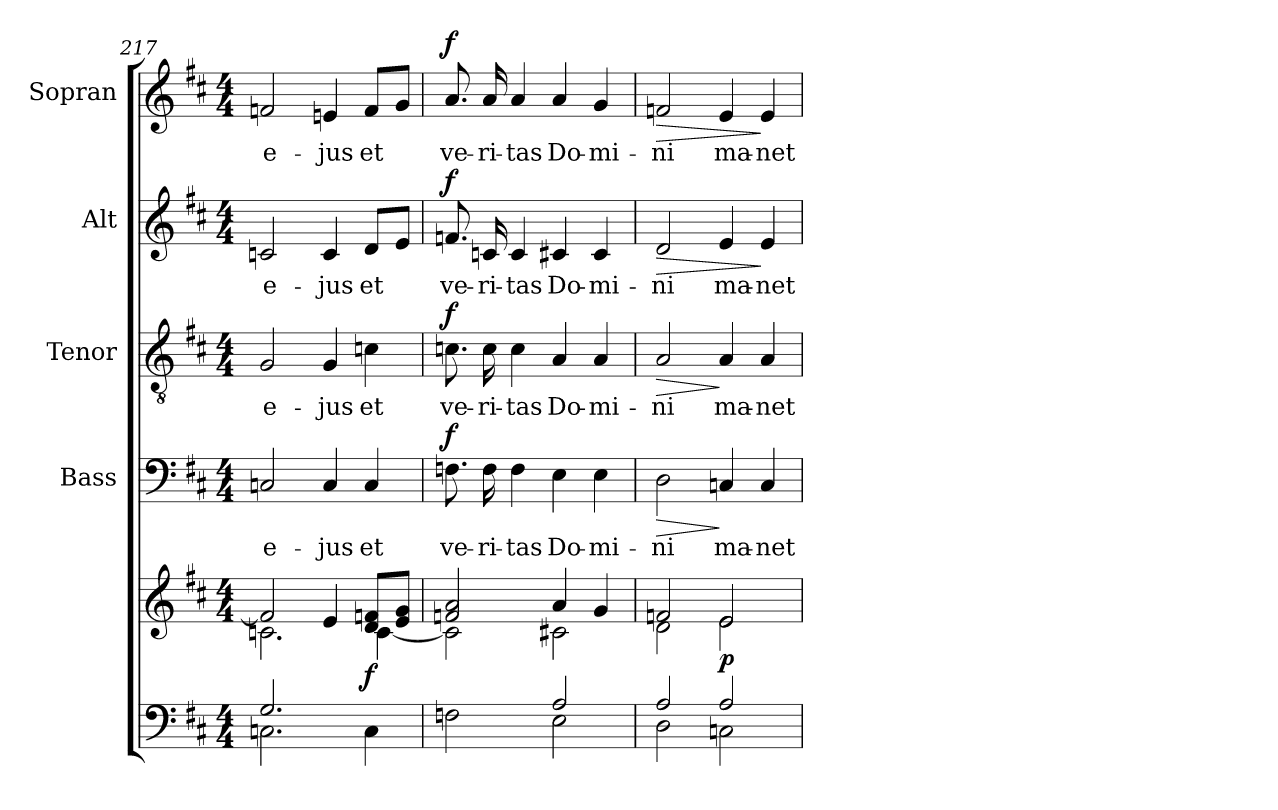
**kern	**kern	**dynam	**kern	**text	**dynam	**kern	**text	**dynam	**kern	**text	**dynam	**kern	**text	**dynam
*part5	*part5	*part5	*part4	*part4	*part4	*part3	*part3	*part3	*part2	*part2	*part2	*part1	*part1	*part1
*staff6	*staff5	*staff5/6	*staff4	*staff4	*staff4	*staff3	*staff3	*staff3	*staff2	*staff2	*staff2	*staff1	*staff1	*staff1
*	*	*	*I"Bass	*	*	*I"Tenor	*	*	*I"Alt	*	*	*I"Sopran	*	*
*	*	*	*I'B	*	*	*I'T	*	*	*I'A	*	*	*I'S	*	*
*clefF4	*clefG2	*	*clefF4	*	*	*clefGv2	*	*	*clefG2	*	*	*clefG2	*	*
*k[f#c#]	*k[f#c#]	*	*k[f#c#]	*	*	*k[f#c#]	*	*	*k[f#c#]	*	*	*k[f#c#]	*	*
*D:	*D:	*	*D:	*	*	*D:	*	*	*D:	*	*	*D:	*	*
*M4/4	*M4/4	*	*M4/4	*	*	*M4/4	*	*	*M4/4	*	*	*M4/4	*	*
=217	=217	=217	=217	=217	=217	=217	=217	=217	=217	=217	=217	=217	=217	=217
*^	*^	*	*	*	*	*	*	*	*	*	*	*	*	*
!	!	!	!	!	!	!LO:LY:b	!	!	!LO:LY:b	!	!	!LO:LY:b	!	!	!LO:LY:b	!
2.G/	2.Cn\	2f/]	2.cn\	.	2Cn/	e-	.	2G/	e-	.	2cn/	e-	.	2fn/	e-	.
!	!	!	!	!	!	!LO:LY:b	!	!	!LO:LY:b	!	!	!LO:LY:b	!	!	!LO:LY:b	!
.	.	4e/	.	.	4C/	-jus	.	4G/	-jus	.	4c/	-jus	.	4en/	-jus	.
!	!	!	!	!LO:DY:b	!	!LO:LY:b	!	!	!LO:LY:b	!	!	!LO:LY:b	!	!	!LO:LY:b	!
4ryy	4C\	8d/ 8fn/L	[<4c\	f	4C/	et	.	4cn\	et	.	8d/L	et	.	8f/L	et	.
.	.	8e/ 8g/J	.	.	.	.	.	.	.	.	8e/J	.	.	8g/J	.	.
=218	=218	=218	=218	=218	=218	=218	=218	=218	=218	=218	=218	=218	=218	=218	=218	=218
!	!	!	!	!	!	!LO:LY:b	!LO:DY:a	!	!LO:LY:b	!LO:DY:a	!	!LO:LY:b	!LO:DY:a	!	!LO:LY:b	!LO:DY:a
2ryy	2Fn\	2fn/ 2a/	2c\]	.	8.Fn\	ve-	f	8.cn\	ve-	f	8.fn/	ve-	f	8.a/	ve-	f
!	!	!	!	!	!	!LO:LY:b	!	!	!LO:LY:b	!	!	!LO:LY:b	!	!	!LO:LY:b	!
.	.	.	.	.	16F\	-ri-	.	16c\	-ri-	.	16cn/	-ri-	.	16a/	-ri-	.
!	!	!	!	!	!	!LO:LY:b	!	!	!LO:LY:b	!	!	!LO:LY:b	!	!	!LO:LY:b	!
.	.	.	.	.	4F\	-tas	.	4c\	-tas	.	4c/	-tas	.	4a/	-tas	.
!	!	!	!	!	!	!LO:LY:b	!	!	!LO:LY:b	!	!	!LO:LY:b	!	!	!LO:LY:b	!
2A/	2E\	4a/	2c#X\	.	4E\	Do-	.	4A/	Do-	.	4c#X/	Do-	.	4a/	Do-	.
!	!	!	!	!	!	!LO:LY:b	!	!	!LO:LY:b	!	!	!LO:LY:b	!	!	!LO:LY:b	!
.	.	4g/	.	.	4E\	-mi-	.	4A/	-mi-	.	4c#/	-mi-	.	4g/	-mi-	.
=219	=219	=219	=219	=219	=219	=219	=219	=219	=219	=219	=219	=219	=219	=219	=219	=219
!	!	!	!	!	!	!LO:LY:b	!LO:HP:b	!	!LO:LY:b	!LO:HP:b	!	!LO:LY:b	!LO:HP:b	!	!LO:LY:b	!LO:HP:b
2A/	2D\	2fn/	2d\	.	2D\	-ni	>	2A/	-ni	>	2d/	-ni	>	2fn/	-ni	>
!	!	!	!	!LO:DY:b	!	!LO:LY:b	!	!	!LO:LY:b	!	!	!LO:LY:b	!	!	!LO:LY:b	!
2A/	2Cn\	2e/	2e\	p	4Cn/	ma-	]	4A/	ma-	]	4e/	ma-	.	4e/	ma-	.
!	!	!	!	!	!	!LO:LY:b	!	!	!LO:LY:b	!	!	!LO:LY:b	!	!	!LO:LY:b	!
.	.	.	.	.	4C/	-net	.	4A/	-net	.	4e/	-net	]	4e/	-net	]
*v	*v	*	*	*	*	*	*	*	*	*	*	*	*	*	*	*
*	*v	*v	*	*	*	*	*	*	*	*	*	*	*	*	*
=	=	=	=	=	=	=	=	=	=	=	=	=	=	=
*-	*-	*-	*-	*-	*-	*-	*-	*-	*-	*-	*-	*-	*-	*-
